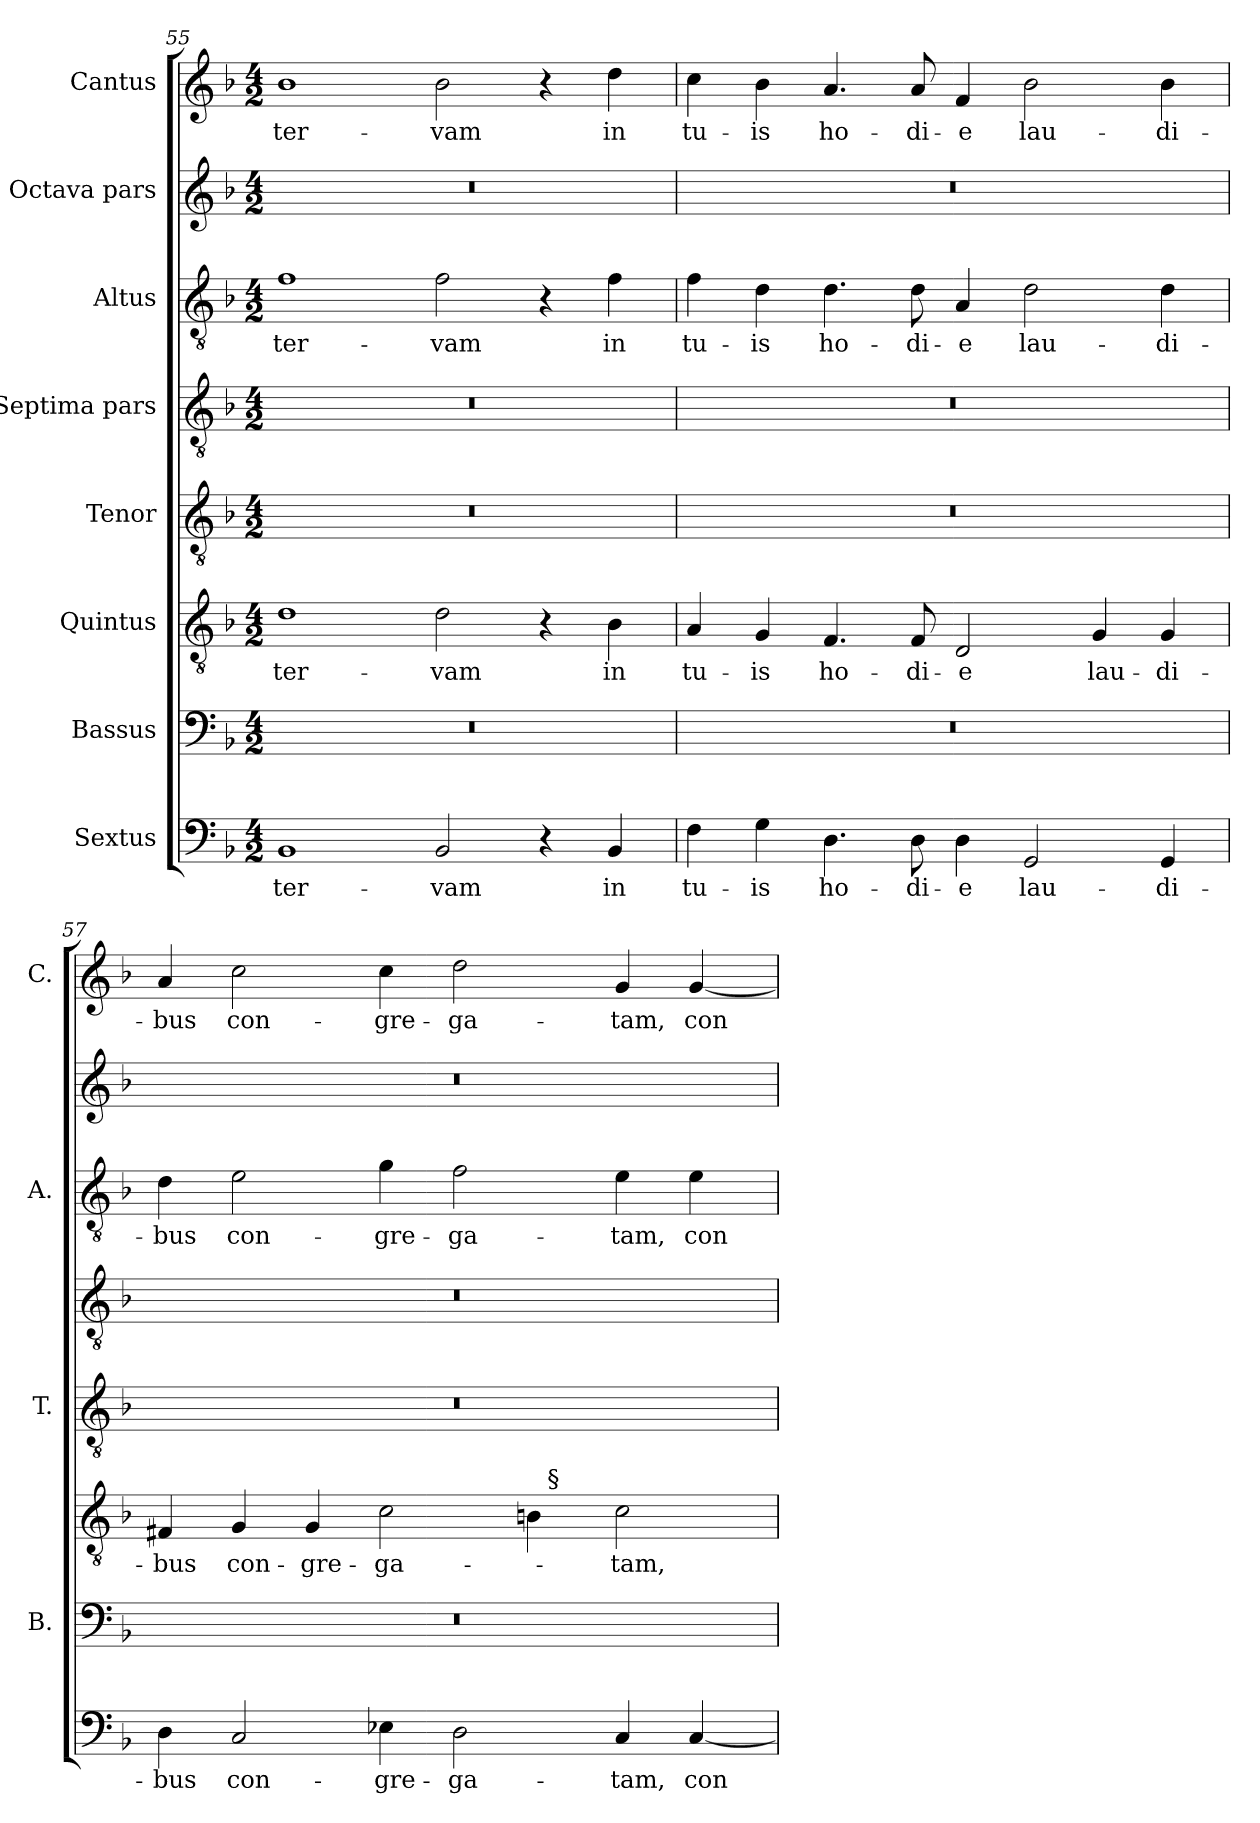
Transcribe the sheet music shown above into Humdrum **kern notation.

**kern	**text	**kern	**kern	**text	**kern	**kern	**kern	**text	**kern	**kern	**text
*part8	*part8	*part7	*part6	*part6	*part5	*part4	*part3	*part3	*part2	*part1	*part1
*staff8	*staff8	*staff7	*staff6	*staff6	*staff5	*staff4	*staff3	*staff3	*staff2	*staff1	*staff1
*I"Sextus	*	*I"Bassus	*I"Quintus	*	*I"Tenor	*I"Septima pars	*I"Altus	*	*I"Octava pars	*I"Cantus	*
*	*	*I'B.	*	*	*I'T.	*	*I'A.	*	*	*I'C.	*
*clefF4	*	*clefF4	*clefGv2	*	*clefGv2	*clefGv2	*clefGv2	*	*clefG2	*clefG2	*
*	*	*	*ITrd7c12	*	*ITrd7c12	*ITrd7c12	*ITrd7c12	*	*	*	*
*k[b-]	*	*k[b-]	*k[b-]	*	*k[b-]	*k[b-]	*k[b-]	*	*k[b-]	*k[b-]	*
*F:	*	*F:	*F:	*	*F:	*F:	*F:	*	*F:	*F:	*
*M4/2	*	*M4/2	*M4/2	*	*M4/2	*M4/2	*M4/2	*	*M4/2	*M4/2	*
=55	=55	=55	=55	=55	=55	=55	=55	=55	=55	=55	=55
!	!LO:LY:b	!LO:N:vis=1	!	!LO:LY:b	!LO:N:vis=1	!LO:N:vis=1	!	!LO:LY:b	!LO:N:vis=1	!	!LO:LY:b
1BB-	-ter-	0r	1D	-ter-	0r	0r	1F	-ter-	0r	1b-	-ter-
!	!LO:LY:b	!	!	!LO:LY:b	!	!	!	!LO:LY:b	!	!	!LO:LY:b
2BB-/	-vam	.	2D\	-vam	.	.	2F\	-vam	.	2b-\	-vam
4r	.	.	4r	.	.	.	4r	.	.	4r	.
!	!LO:LY:b	!	!	!LO:LY:b	!	!	!	!LO:LY:b	!	!	!LO:LY:b
4BB-/	in	.	4BB-\	in	.	.	4F\	in	.	4dd\	in
!!LO:PB:g=z
=56	=56	=56	=56	=56	=56	=56	=56	=56	=56	=56	=56
!	!LO:LY:b	!LO:N:vis=1	!	!LO:LY:b	!LO:N:vis=1	!LO:N:vis=1	!	!LO:LY:b	!LO:N:vis=1	!	!LO:LY:b
4F\	tu-	0r	4AA/	tu-	0r	0r	4F\	tu-	0r	4cc\	tu-
!	!LO:LY:b	!	!	!LO:LY:b	!	!	!	!LO:LY:b	!	!	!LO:LY:b
4G\	-is	.	4GG/	-is	.	.	4D\	-is	.	4b-\	-is
!	!LO:LY:b	!	!	!LO:LY:b	!	!	!	!LO:LY:b	!	!	!LO:LY:b
4.D\	ho-	.	4.FF/	ho-	.	.	4.D\	ho-	.	4.a/	ho-
!	!LO:LY:b	!	!	!LO:LY:b	!	!	!	!LO:LY:b	!	!	!LO:LY:b
8D\	-di-	.	8FF/	-di-	.	.	8D\	-di-	.	8a/	-di-
!	!LO:LY:b	!	!	!LO:LY:b	!	!	!	!LO:LY:b	!	!	!LO:LY:b
4D\	-e	.	2DD/	-e	.	.	4AA/	-e	.	4f/	-e
!	!LO:LY:b	!	!	!	!	!	!	!LO:LY:b	!	!	!LO:LY:b
2GG/	lau-	.	.	.	.	.	2D\	lau-	.	2b-\	lau-
!	!	!	!	!LO:LY:b	!	!	!	!	!	!	!
.	.	.	4GG/	lau-	.	.	.	.	.	.	.
!	!LO:LY:b	!	!	!LO:LY:b	!	!	!	!LO:LY:b	!	!	!LO:LY:b
4GG/	-di-	.	4GG/	-di-	.	.	4D\	-di-	.	4b-\	-di-
=57	=57	=57	=57	=57	=57	=57	=57	=57	=57	=57	=57
!	!LO:LY:b	!LO:N:vis=1	!	!LO:LY:b	!LO:N:vis=1	!LO:N:vis=1	!	!LO:LY:b	!LO:N:vis=1	!	!LO:LY:b
*	*	*	*^	*	*	*	*	*	*	*	*
4D\	-bus	0r	4FF#X/	1ryy	-bus	0r	0r	4D\	-bus	0r	4a/	-bus
!	!LO:LY:b	!	!	!	!LO:LY:b	!	!	!	!LO:LY:b	!	!	!LO:LY:b
2C/	con-	.	4GG/	.	con-	.	.	2E\	con-	.	2cc\	con-
!	!	!	!	!	!LO:LY:b	!	!	!	!	!	!	!
.	.	.	4GG/	.	-gre-	.	.	.	.	.	.	.
!	!LO:LY:b	!	!	!	!LO:LY:b	!	!	!	!LO:LY:b	!	!	!LO:LY:b
4E-X\	-gre-	.	2C\	.	-ga-	.	.	4G\	-gre-	.	4cc\	-gre-
!	!LO:LY:b	!	!	!	!	!	!	!	!LO:LY:b	!	!	!LO:LY:b
2D\	-ga-	.	.	4ryy	.	.	.	2F\	-ga-	.	2dd\	-ga-
.	.	.	4BB\	32ryy	.	.	.	.	.	.	.	.
!	!	!	!	!LO:TX:a:t=§	!	!	!	!	!	!	!	!
.	.	.	.	2ryy	.	.	.	.	.	.	.	.
!	!LO:LY:b	!	!	!	!LO:LY:b	!	!	!	!LO:LY:b	!	!	!LO:LY:b
4C/	-tam,	.	2C\	.	-tam,	.	.	4E\	-tam,	.	4g/	-tam,
!	!LO:LY:b	!	!	!	!	!	!	!	!LO:LY:b	!	!	!LO:LY:b
[<4C/	con-	.	.	.	.	.	.	4E\	con-	.	[<4g/	con-
.	.	.	.	8..ryy	.	.	.	.	.	.	.	.
*	*	*	*v	*v	*	*	*	*	*	*	*	*
=	=	=	=	=	=	=	=	=	=	=	=
*-	*-	*-	*-	*-	*-	*-	*-	*-	*-	*-	*-
